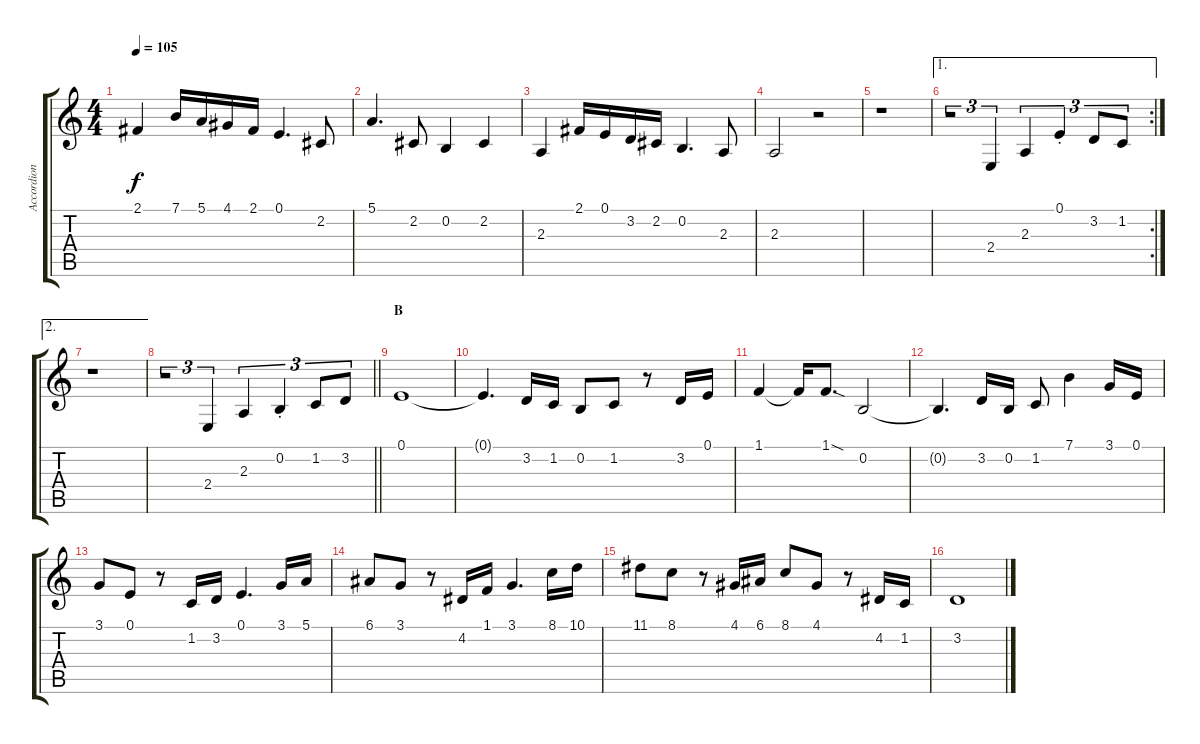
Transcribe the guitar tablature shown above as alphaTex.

\track ("Accordion" "Accordion") {instrument accordion}
\staff {score tabs}
\tuning (E4 B3 G3 D3 A2 E2) {hide}
\ts (4 4)
\tempo 105
\clef g2
\ks c
2.1{t}.4{dy f} 7.1.16 5.1.16 4.1.16 2.1.16 0.1.4{d} 2.2.8 |
5.1.4{d} 2.2.8 0.2.4 2.2.4 |
2.3.4 2.1.16 0.1.16 3.2.16 2.2.16 0.2.4{d} 2.3.8 |
2.3.2 r.2 |
r.1 |
\ae 1
\rc 2
r.2{tu (3 2)} 2.4.4{tu (3 2)} 2.3.4{tu (3 2)} 0.1{st}.4{tu (3 2)} 3.2.8{tu (3 2)} 1.2.8{tu (3 2)} |
\ae 2
r.1 |
\barLineRight lightlight
r.2{tu (3 2)} 2.4.4{tu (3 2)} 2.3.4{tu (3 2)} 0.2{st}.4{tu (3 2)} 1.2.8{tu (3 2)} 3.2.8{tu (3 2)} |
\section ("" "B")
0.1.1 |
0.1{t}.4{d} 3.2.16 1.2.16 0.2.8 1.2.8 r.8 3.2.16 0.1.16 |
1.1.4 1.1{t}.16 1.1{sod}.8{d} 0.2.2 |
0.2{t}.4{d} 3.2.16 0.2.16 1.2.8 7.1.4 3.1.16 0.1.16 |
3.1.8 0.1.8 r.8 1.2.16 3.2.16 0.1.4{d} 3.1.16 5.1.16 |
6.1.8 3.1.8 r.8 4.2.16 1.1.16 3.1.4{d} 8.1.16 10.1.16 |
11.1.8 8.1.8 r.8 4.1.16 6.1.16 8.1.8 4.1.8 r.8 4.2.16 1.2.16 |
3.2.1
